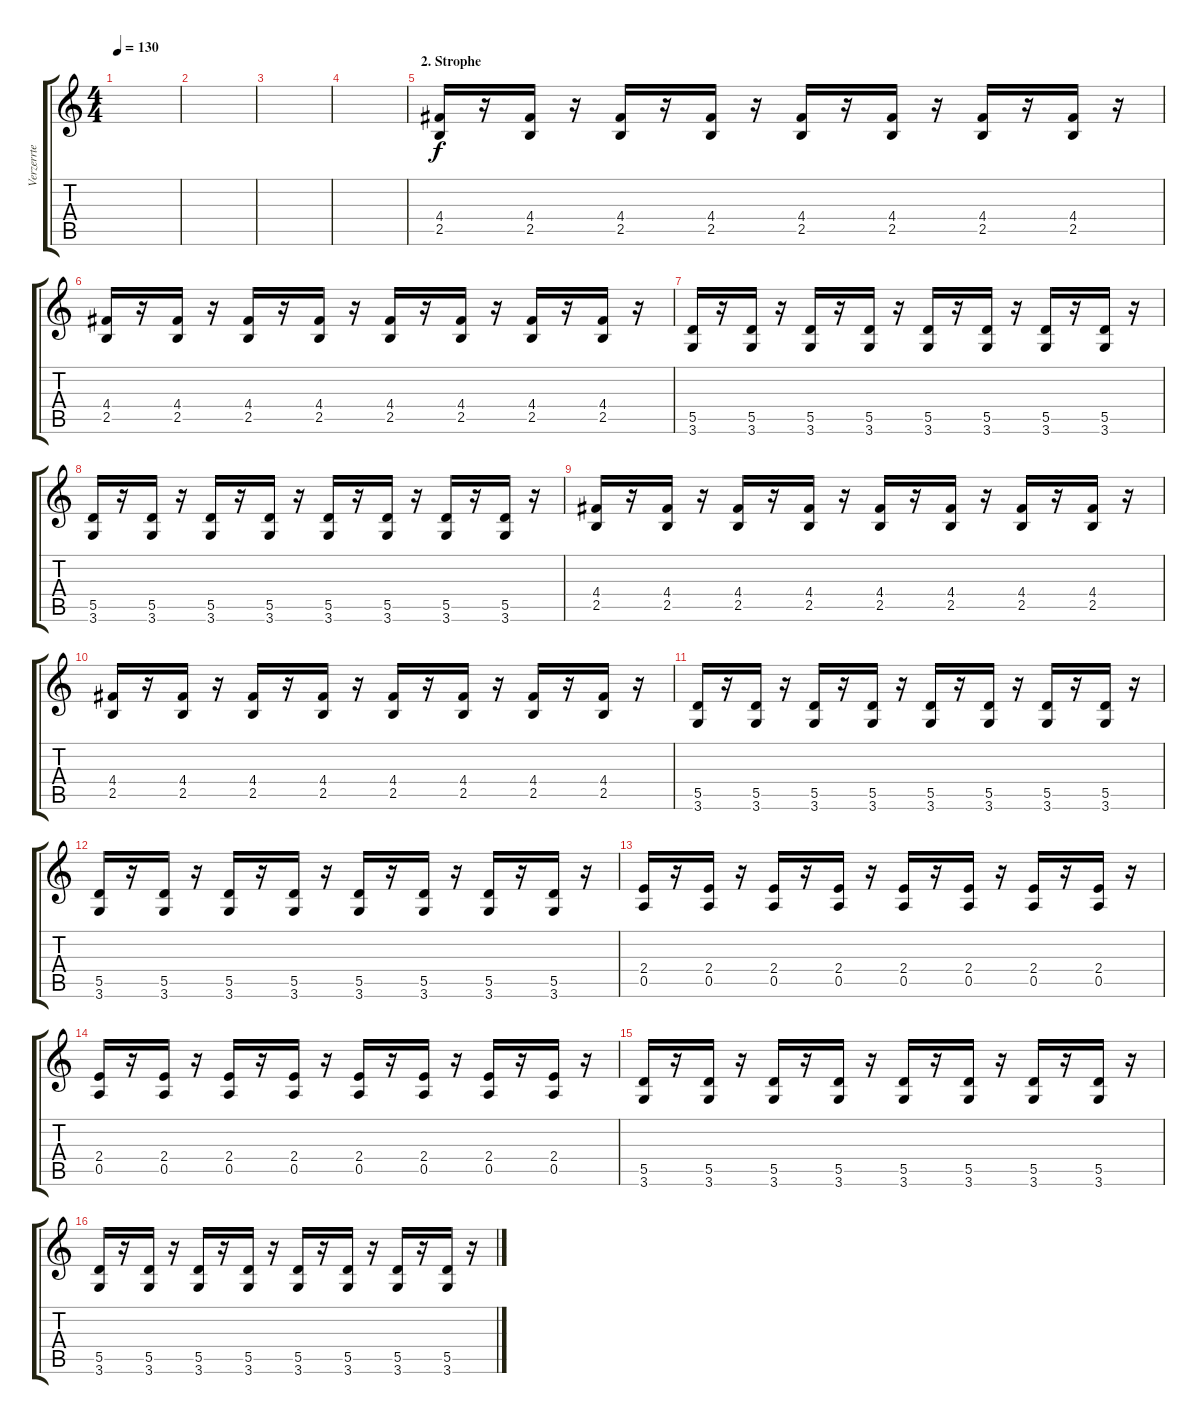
\track ("Verzerrte Gitarre II" "Verzerrte ") {instrument overdrivenguitar}
\staff {score tabs}
\tuning (E4 B3 G3 D3 A2 E2) {hide}
\ts (4 4)
\tempo 130
\clef g2
\ks c
|
|
|
|
\section ("" "2. Strophe")
(4.4 2.5).16 r.16 (4.4 2.5).16 r.16 (4.4 2.5).16 r.16 (4.4 2.5).16 r.16 (4.4 2.5).16 r.16 (4.4 2.5).16 r.16 (4.4 2.5).16 r.16 (4.4 2.5).16 r.16 |
(4.4 2.5).16 r.16 (4.4 2.5).16 r.16 (4.4 2.5).16 r.16 (4.4 2.5).16 r.16 (4.4 2.5).16 r.16 (4.4 2.5).16 r.16 (4.4 2.5).16 r.16 (4.4 2.5).16 r.16 |
(5.5 3.6).16 r.16 (5.5 3.6).16 r.16 (5.5 3.6).16 r.16 (5.5 3.6).16 r.16 (5.5 3.6).16 r.16 (5.5 3.6).16 r.16 (5.5 3.6).16 r.16 (5.5 3.6).16 r.16 |
(5.5 3.6).16 r.16 (5.5 3.6).16 r.16 (5.5 3.6).16 r.16 (5.5 3.6).16 r.16 (5.5 3.6).16 r.16 (5.5 3.6).16 r.16 (5.5 3.6).16 r.16 (5.5 3.6).16 r.16 |
(4.4 2.5).16 r.16 (4.4 2.5).16 r.16 (4.4 2.5).16 r.16 (4.4 2.5).16 r.16 (4.4 2.5).16 r.16 (4.4 2.5).16 r.16 (4.4 2.5).16 r.16 (4.4 2.5).16 r.16 |
(4.4 2.5).16 r.16 (4.4 2.5).16 r.16 (4.4 2.5).16 r.16 (4.4 2.5).16 r.16 (4.4 2.5).16 r.16 (4.4 2.5).16 r.16 (4.4 2.5).16 r.16 (4.4 2.5).16 r.16 |
(5.5 3.6).16 r.16 (5.5 3.6).16 r.16 (5.5 3.6).16 r.16 (5.5 3.6).16 r.16 (5.5 3.6).16 r.16 (5.5 3.6).16 r.16 (5.5 3.6).16 r.16 (5.5 3.6).16 r.16 |
(5.5 3.6).16 r.16 (5.5 3.6).16 r.16 (5.5 3.6).16 r.16 (5.5 3.6).16 r.16 (5.5 3.6).16 r.16 (5.5 3.6).16 r.16 (5.5 3.6).16 r.16 (5.5 3.6).16 r.16 |
(2.4 0.5).16 r.16 (2.4 0.5).16 r.16 (2.4 0.5).16 r.16 (2.4 0.5).16 r.16 (2.4 0.5).16 r.16 (2.4 0.5).16 r.16 (2.4 0.5).16 r.16 (2.4 0.5).16 r.16 |
(2.4 0.5).16 r.16 (2.4 0.5).16 r.16 (2.4 0.5).16 r.16 (2.4 0.5).16 r.16 (2.4 0.5).16 r.16 (2.4 0.5).16 r.16 (2.4 0.5).16 r.16 (2.4 0.5).16 r.16 |
(5.5 3.6).16 r.16 (5.5 3.6).16 r.16 (5.5 3.6).16 r.16 (5.5 3.6).16 r.16 (5.5 3.6).16 r.16 (5.5 3.6).16 r.16 (5.5 3.6).16 r.16 (5.5 3.6).16 r.16 |
(5.5 3.6).16 r.16 (5.5 3.6).16 r.16 (5.5 3.6).16 r.16 (5.5 3.6).16 r.16 (5.5 3.6).16 r.16 (5.5 3.6).16 r.16 (5.5 3.6).16 r.16 (5.5 3.6).16 r.16
